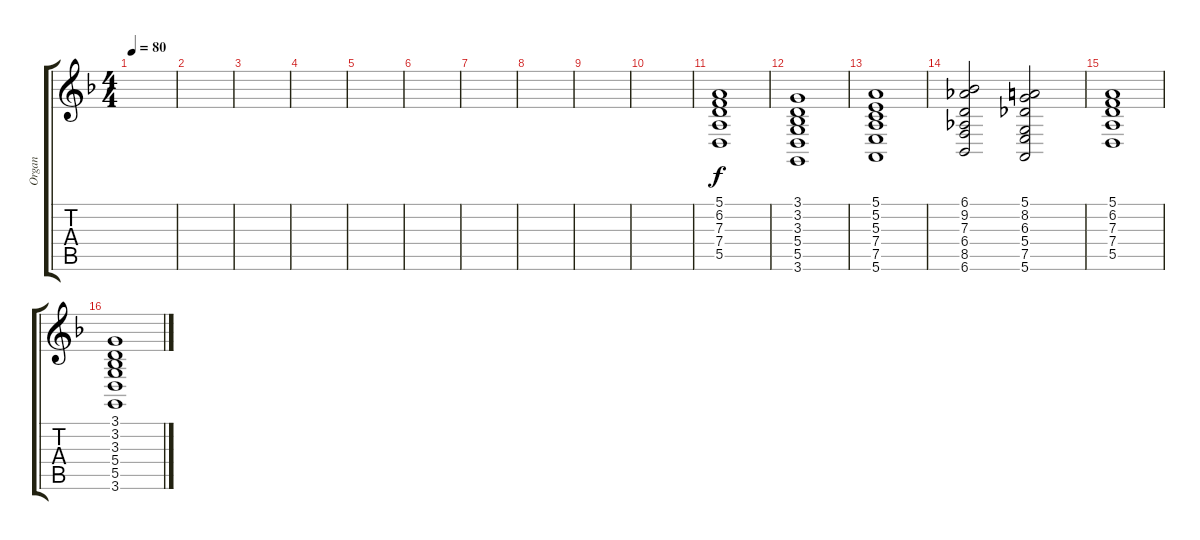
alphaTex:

\track ("Organ" "Organ") {instrument stringensemble1}
\staff {score tabs}
\tuning (E4 B3 G3 D3 A2 E2) {hide}
\ts (4 4)
\tempo 80
\clef g2
\ks dminor
|
|
|
|
|
|
|
|
|
|
(5.1 6.2 7.3 7.4 5.5).1 |
(3.1 3.2 3.3 5.4 5.5 3.6).1 |
(5.1 5.2 5.3 7.4 7.5 5.6).1 |
(6.1 9.2 7.3 6.4 8.5 6.6).2 (5.1 8.2 6.3 5.4 7.5 5.6).2 |
(5.1 6.2 7.3 7.4 5.5).1 |
(3.1 3.2 3.3 5.4 5.5 3.6).1
